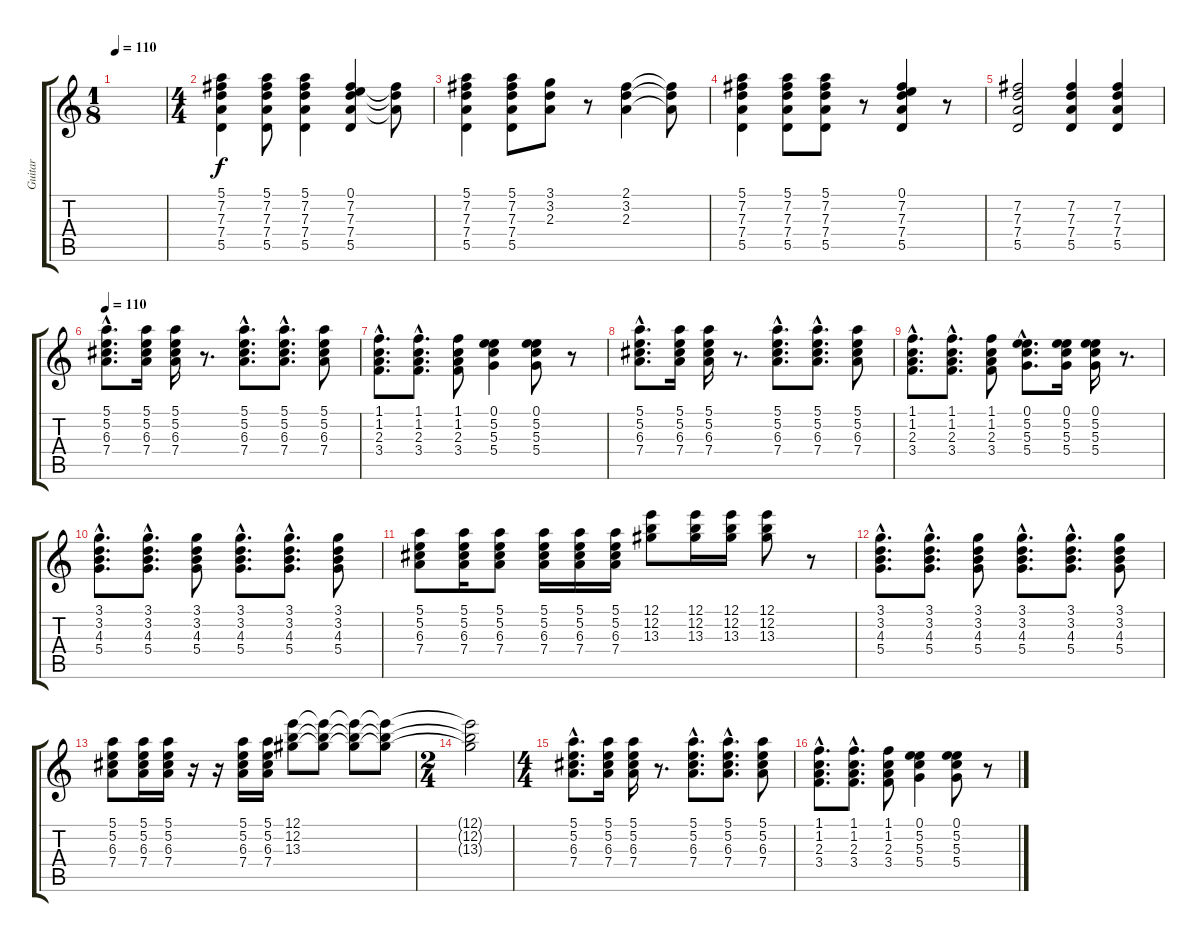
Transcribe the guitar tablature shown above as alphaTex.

\track ("Guitar" "Guitar") {instrument electricguitarclean}
\staff {score tabs}
\tuning (E4 B3 G3 D3 A2 E2) {hide}
\ts (1 8)
\tempo 110
\tempo 100
\tempo 110
\clef g2
\ks c
|
\ts (4 4)
(5.1 7.2 7.3 7.4 5.5).4 (5.1 7.2 7.3 7.4 5.5).8 (5.1 7.2 7.3 7.4 5.5).4 (0.1 7.2 7.3 7.4 5.5).4 (7.2{t} 7.3{t} 7.4{t}).8 |
(5.1 7.2 7.3 7.4 5.5).4 (5.1 7.2 7.3 7.4 5.5).8 (3.1 3.2 2.3).8 r.8 (2.1 3.2 2.3).4 (2.1{t} 3.2{t} 2.3{t}).8 |
(5.1 7.2 7.3 7.4 5.5).4 (5.1 7.2 7.3 7.4 5.5).8 (5.1 7.2 7.3 7.4 5.5).8 r.8 (0.1 7.2 7.3 7.4 5.5).4 r.8 |
(7.2 7.3 7.4 5.5).2 (7.2 7.3 7.4 5.5).4 (7.2 7.3 7.4 5.5).4 |
\tempo 110
(5.1{hac} 5.2{hac} 6.3{hac} 7.4{hac}).8{d} (5.1 5.2 6.3 7.4).16 (5.1 5.2 6.3 7.4).16 r.8{d} (5.1{hac} 5.2{hac} 6.3{hac} 7.4{hac}).8{d} (5.1{hac} 5.2{hac} 6.3{hac} 7.4{hac}).8{d} (5.1 5.2 6.3 7.4).8 |
(1.1{hac} 1.2{hac} 2.3{hac} 3.4{hac}).8{d} (1.1{hac} 1.2{hac} 2.3{hac} 3.4{hac}).8{d} (1.1 1.2 2.3 3.4).8 (0.1 5.2 5.3 5.4).4 (0.1 5.2 5.3 5.4).8 r.8 |
(5.1{hac} 5.2{hac} 6.3{hac} 7.4{hac}).8{d} (5.1 5.2 6.3 7.4).16 (5.1 5.2 6.3 7.4).16 r.8{d} (5.1{hac} 5.2{hac} 6.3{hac} 7.4{hac}).8{d} (5.1{hac} 5.2{hac} 6.3{hac} 7.4{hac}).8{d} (5.1 5.2 6.3 7.4).8 |
(1.1{hac} 1.2{hac} 2.3{hac} 3.4{hac}).8{d} (1.1{hac} 1.2{hac} 2.3{hac} 3.4{hac}).8{d} (1.1 1.2 2.3 3.4).8 (0.1{hac} 5.2{hac} 5.3{hac} 5.4{hac}).8{d} (0.1 5.2 5.3 5.4).16 (0.1 5.2 5.3 5.4).16 r.8{d} |
(3.1{hac} 3.2{hac} 4.3{hac} 5.4{hac}).8{d} (3.1{hac} 3.2{hac} 4.3{hac} 5.4{hac}).8{d} (3.1 3.2 4.3 5.4).8 (3.1{hac} 3.2{hac} 4.3{hac} 5.4{hac}).8{d} (3.1{hac} 3.2{hac} 4.3{hac} 5.4{hac}).8{d} (3.1 3.2 4.3 5.4).8 |
(5.1 5.2 6.3 7.4).8 (5.1 5.2 6.3 7.4).16 (5.1 5.2 6.3 7.4).8 (5.1 5.2 6.3 7.4).16 (5.1 5.2 6.3 7.4).16 (5.1 5.2 6.3 7.4).16 (12.1 12.2 13.3).8 (12.1 12.2 13.3).16 (12.1 12.2 13.3).16 (12.1 12.2 13.3).8 r.8 |
(3.1{hac} 3.2{hac} 4.3{hac} 5.4{hac}).8{d} (3.1{hac} 3.2{hac} 4.3{hac} 5.4{hac}).8{d} (3.1 3.2 4.3 5.4).8 (3.1{hac} 3.2{hac} 4.3{hac} 5.4{hac}).8{d} (3.1{hac} 3.2{hac} 4.3{hac} 5.4{hac}).8{d} (3.1 3.2 4.3 5.4).8 |
(5.1 5.2 6.3 7.4).8 (5.1 5.2 6.3 7.4).16 (5.1 5.2 6.3 7.4).16 r.16 r.16 (5.1 5.2 6.3 7.4).16 (5.1 5.2 6.3 7.4).16 (12.1 12.2 13.3).8 (12.1{t} 12.2{t} 13.3{t}).8 (12.1{t} 12.2{t} 13.3{t}).8 (12.1{t} 12.2{t} 13.3{t}).8 |
\ts (2 4)
(12.1{t} 12.2{t} 13.3{t}).2 |
\ts (4 4)
(5.1{hac} 5.2{hac} 6.3{hac} 7.4{hac}).8{d} (5.1 5.2 6.3 7.4).16 (5.1 5.2 6.3 7.4).16 r.8{d} (5.1{hac} 5.2{hac} 6.3{hac} 7.4{hac}).8{d} (5.1{hac} 5.2{hac} 6.3{hac} 7.4{hac}).8{d} (5.1 5.2 6.3 7.4).8 |
(1.1{hac} 1.2{hac} 2.3{hac} 3.4{hac}).8{d} (1.1{hac} 1.2{hac} 2.3{hac} 3.4{hac}).8{d} (1.1 1.2 2.3 3.4).8 (0.1 5.2 5.3 5.4).4 (0.1 5.2 5.3 5.4).8 r.8
